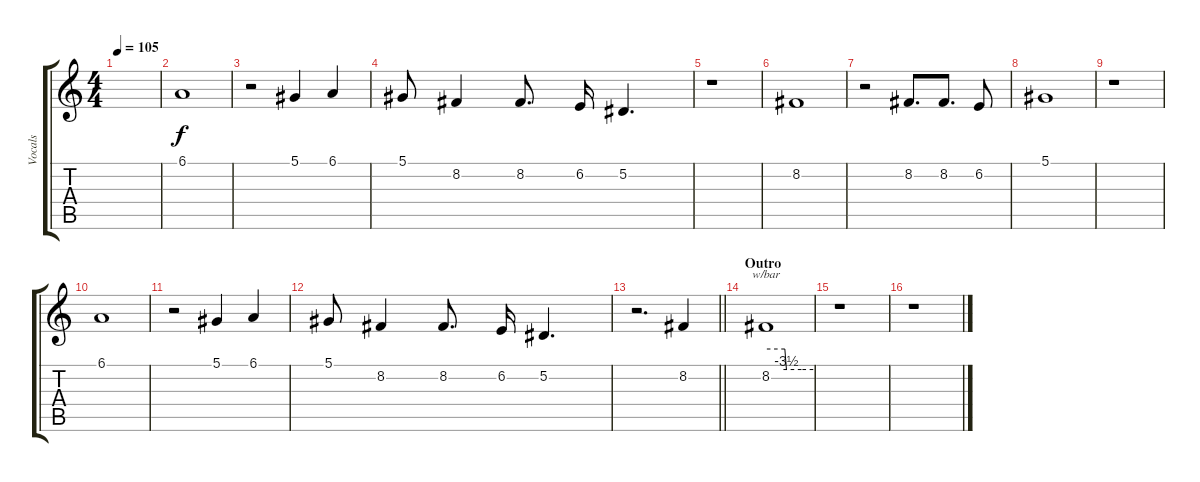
\track ("Vocals" "Vocals") {instrument lead1square}
\staff {score tabs}
\tuning (Eb4 Bb3 Gb3 Db3 Ab2 Eb2) {hide}
\ts (4 4)
\tempo 105
\clef g2
\ks c
|
6.1.1 |
r.2 5.1.4 6.1.4 |
5.1.8 8.2.4 8.2.8{d} 6.2.16 5.2.4{d} |
r.1 |
8.2.1 |
r.2 8.2.8{d} 8.2.8{d} 6.2.8 |
5.1.1 |
r.1 |
6.1.1 |
r.2 5.1.4 6.1.4 |
5.1.8 8.2.4 8.2.8{d} 6.2.16 5.2.4{d} |
\barLineRight lightlight
r.2{d} 8.2.4 |
\section ("" "Outro")
8.2.1{tbe (custom default 0 0 24 0 26 -14 45 -14 60 -14)} |
r.1 |
r.1
